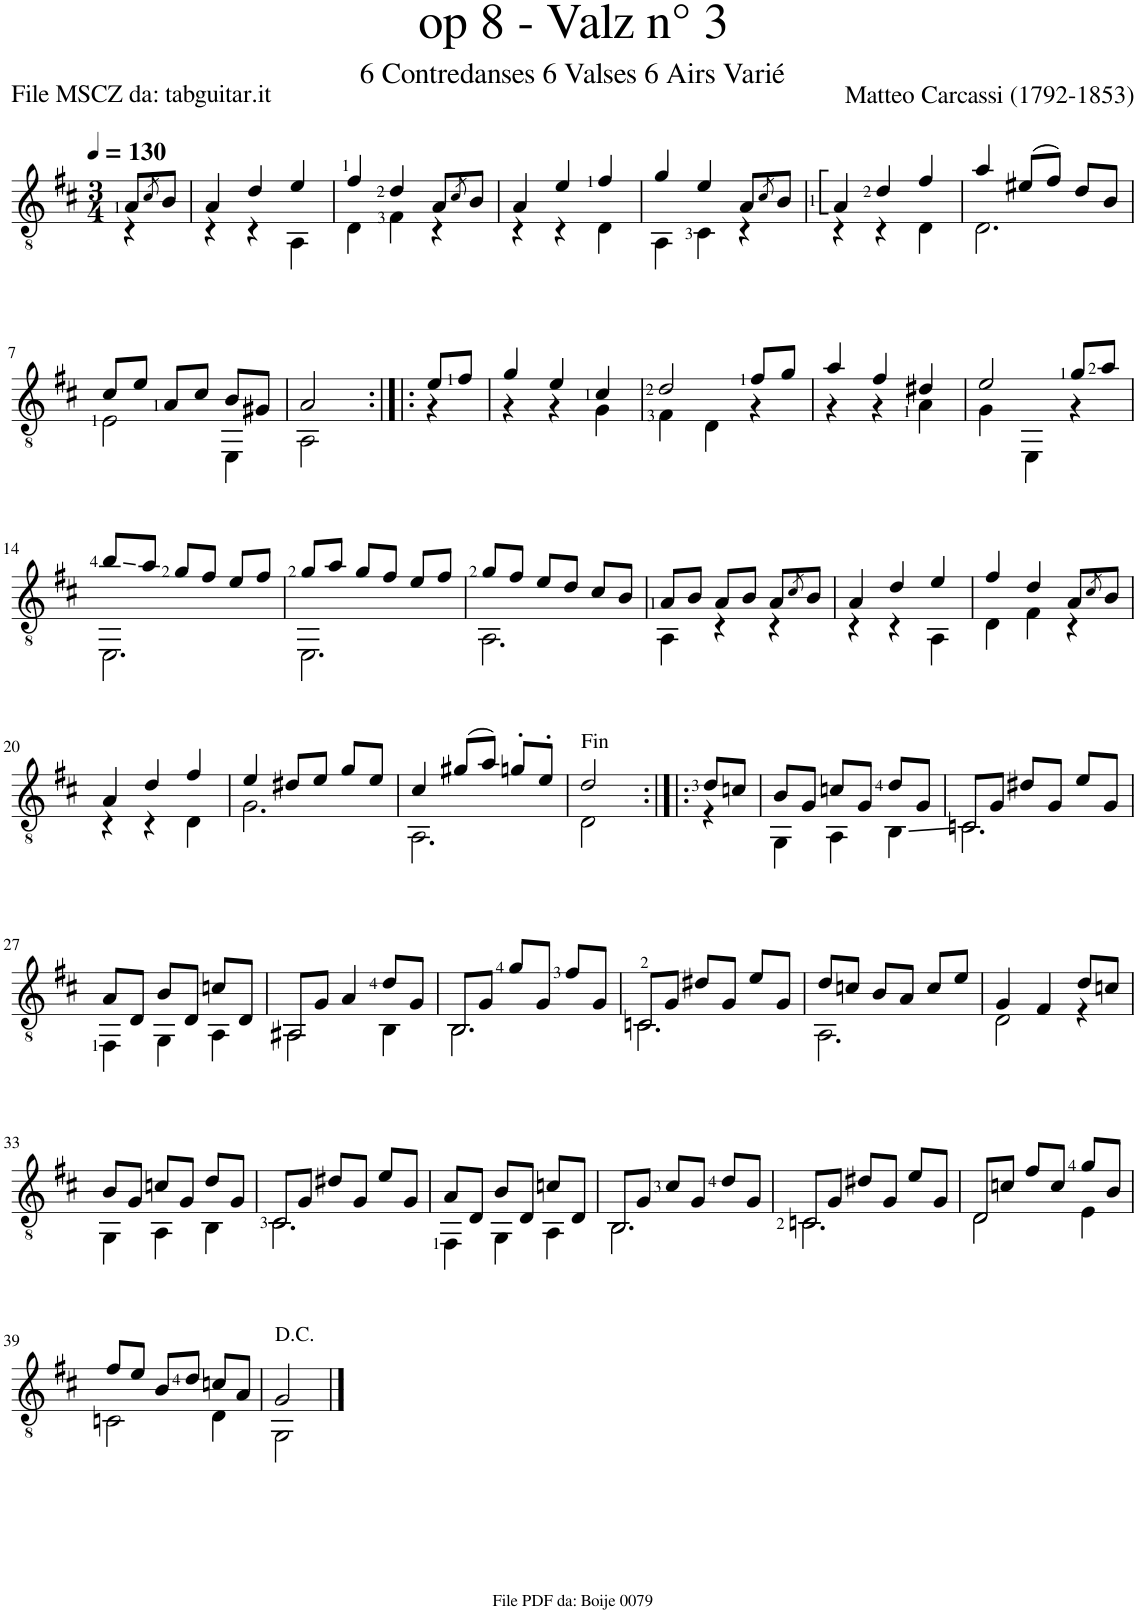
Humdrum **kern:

**kern
*part1
*staff1
*I"Guitar
*I'Guit.
*clefGv2
*k[f#c#]
*M3/4
*MM130
=
*^
8A/L	4r
8qc#/	.
8B/J	.
=1	=1
4A/	4r
4d/	4r
4e/	4AA\
=2	=2
4f#/	4D\
4d/	4F#\
8A/L	4r
8qc#/	.
8B/J	.
=3	=3
4A/	4r
4e/	4r
4f#/	4D\
=4	=4
4g/	4AA\
4e/	4C#\
8A/L	4r
8qc#/	.
8B/J	.
=5	=5
4A:/	4r
4d/	4r
4f#/	4D\
=6	=6
4a/	2.D\
(8e#X/L	.
8f#/J)	.
8d/L	.
8B/J	.
!!LO:LB:g=z	!!
=7	=7
8c#/L	2E\
8e/J	.
8A/L	.
8c#/J	.
8B/L	4EE\
8G#X/J	.
=8	=8
2A/	2AA\
=9:|!|:	=9:|!|:
8e/L	4r
8f#/J	.
=10	=10
4g/	4r
4e/	4r
4c#/	4G\
=11	=11
2d/	4F#\
.	4D\
8f#/L	4r
8g/J	.
=12	=12
4a/	4r
4f#/	4r
4d#X/	4A\
=13	=13
2e/	4G\
.	4EE\
8g/L	4r
8a/J	.
!!LO:LB:g=z	!!
=14	=14
8b/L	2.EE\
8a/J	.
8g/L	.
8f#/J	.
8e/L	.
8f#/J	.
=15	=15
8g/L	2.EE\
8a/J	.
8g/L	.
8f#/J	.
8e/L	.
8f#/J	.
=16	=16
8g/L	2.AA\
8f#/J	.
8e/L	.
8d/J	.
8c#/L	.
8B/J	.
=17	=17
8A/L	4AA\
8B/J	.
8A/L	4r
8B/J	.
8A/L	4r
8qc#/	.
8B/J	.
=18	=18
4A/	4r
4d/	4r
4e/	4AA\
=19	=19
4f#/	4D\
4d/	4F#\
8A/L	4r
8qc#/	.
8B/J	.
!!LO:LB:g=z	!!
=20	=20
4A/	4r
4d/	4r
4f#/	4D\
=21	=21
4e/	2.G\
8d#X/L	.
8e/J	.
8g/L	.
8e/J	.
=22	=22
4c#/	2.AA\
(8g#X/L	.
8a/J)	.
8gn'/L	.
8e'/J	.
=23	=23
!LO:TX:a:t=Fin	!
2d/	2D\
=24:|!|:	=24:|!|:
8d/L	4r
8cn/J	.
=25	=25
8B/L	4GG\
8G/J	.
8cn/L	4AA\
8G/J	.
8d/L	4BB\
8G/J	.
=26	=26
!LO:N:head=open	!
8Cn/L	2.C\
8G/J	.
8d#X/L	.
8G/J	.
8e/L	.
8G/J	.
!!LO:LB:g=z	!!
=27	=27
8A/L	4FF#\
8D/J	.
8B/L	4GG\
8D/J	.
8cn/L	4AA\
8D/J	.
=28	=28
!LO:N:head=open	!
8AA#X/L	2AA#\
8G/J	.
4A/	.
8d/L	4BB\
8G/J	.
=29	=29
!LO:N:head=open	!
8BB/L	2.BB\
8G/J	.
8g/L	.
8G/J	.
8f#/L	.
8G/J	.
=30	=30
!LO:N:head=open	!
8Cn/L	2.C\
8G/J	.
8d#X/L	.
8G/J	.
8e/L	.
8G/J	.
=31	=31
8d/L	2.AA\
8cn/J	.
8B/L	.
8A/J	.
8c/L	.
8e/J	.
=32	=32
4G/	2D\
4F#/	.
8d/L	4r
8cn/J	.
!!LO:LB:g=z	!!
=33	=33
8B/L	4GG\
8G/J	.
8cn/L	4AA\
8G/J	.
8d/L	4BB\
8G/J	.
=34	=34
!LO:N:head=open	!
8C#/L	2.C#\
8G/J	.
8d#X/L	.
8G/J	.
8e/L	.
8G/J	.
=35	=35
8A/L	4FF#\
8D/J	.
8B/L	4GG\
8D/J	.
8cn/L	4AA\
8D/J	.
=36	=36
!LO:N:head=open	!
8BB/L	2.BB\
8G/J	.
8c#/L	.
8G/J	.
8d/L	.
8G/J	.
=37	=37
!LO:N:head=open	!
8Cn/L	2.C\
8G/J	.
8d#X/L	.
8G/J	.
8e/L	.
8G/J	.
=38	=38
!LO:N:head=open	!
8D/L	2D\
8cn/J	.
8f#/L	.
8c/J	.
8g/L	4E\
8B/J	.
!!LO:LB:g=z	!!
=39	=39
8f#/L	2Cn\
8e/J	.
8B/L	.
8d/J	.
8cn/L	4D\
8A/J	.
=40	=40
2G/	2GG\
*v	*v
==
*-
